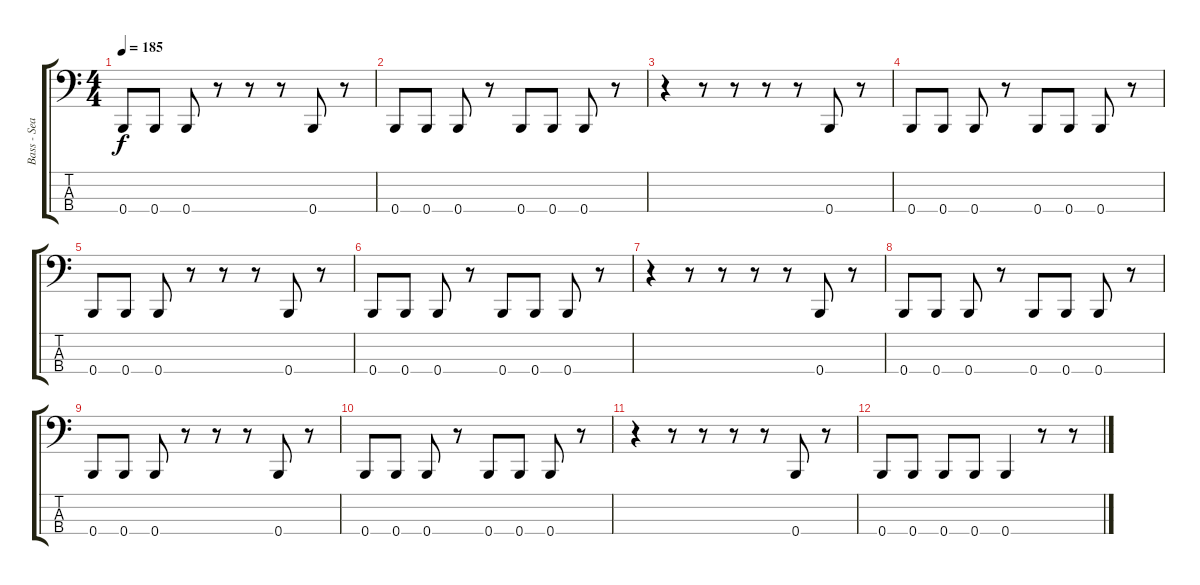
\track ("Bass - Sean" "Bass - Sea") {instrument electricbasspick}
\staff {score tabs}
\tuning (E2 B1 Gb1 B0) {hide}
\ts (4 4)
\tempo 185
\clef f4
\ks c
0.4.8{dy f} 0.4.8 0.4.8 r.8 r.8 r.8 0.4.8 r.8 |
0.4.8 0.4.8 0.4.8 r.8 0.4.8 0.4.8 0.4.8 r.8 |
r.4 r.8 r.8 r.8 r.8 0.4.8 r.8 |
0.4.8 0.4.8 0.4.8 r.8 0.4.8 0.4.8 0.4.8 r.8 |
0.4.8 0.4.8 0.4.8 r.8 r.8 r.8 0.4.8 r.8 |
0.4.8 0.4.8 0.4.8 r.8 0.4.8 0.4.8 0.4.8 r.8 |
r.4 r.8 r.8 r.8 r.8 0.4.8 r.8 |
0.4.8 0.4.8 0.4.8 r.8 0.4.8 0.4.8 0.4.8 r.8 |
0.4.8 0.4.8 0.4.8 r.8 r.8 r.8 0.4.8 r.8 |
0.4.8 0.4.8 0.4.8 r.8 0.4.8 0.4.8 0.4.8 r.8 |
r.4 r.8 r.8 r.8 r.8 0.4.8 r.8 |
0.4.8 0.4.8 0.4.8 0.4.8 0.4.4 r.8 r.8
